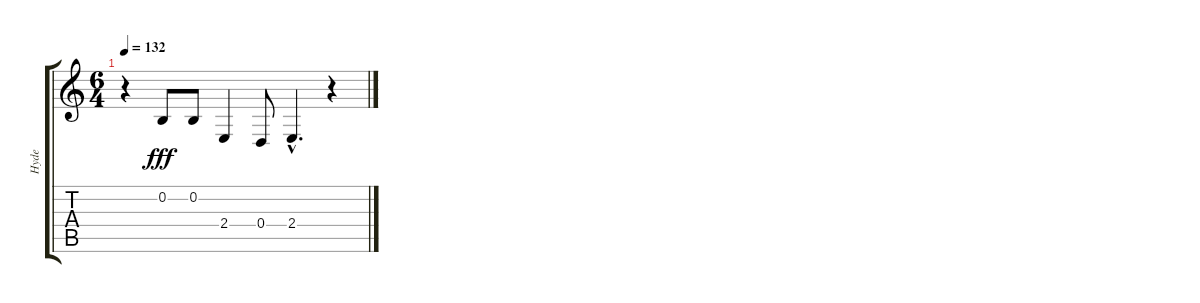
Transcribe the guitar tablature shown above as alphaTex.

\track ("Hyde" "Hyde") {instrument altosax}
\staff {score tabs}
\tuning (E4 B3 G3 D3 A2 E2) {hide}
\ts (6 4)
\tempo 132
\clef g2
\ks c
r.4{dy fff} 0.2.8 0.2.8 2.4.4 0.4.8 2.4{hac}.4{d} r.4
